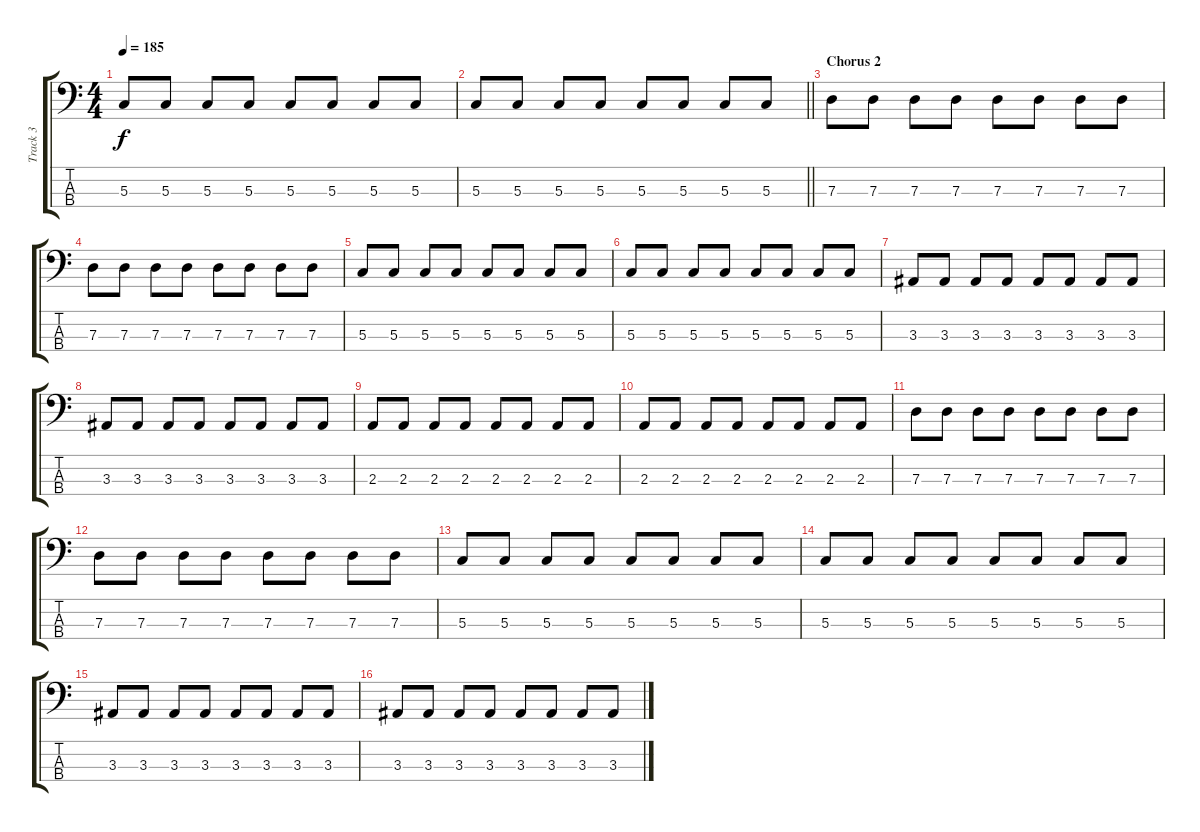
\track ("Track 3" "Track 3") {instrument electricbasspick}
\staff {score tabs}
\tuning (F2 C2 G1 C1) {hide}
\ts (4 4)
\tempo 185
\clef f4
\ks c
5.3.8{dy f} 5.3.8 5.3.8 5.3.8 5.3.8 5.3.8 5.3.8 5.3.8 |
\barLineRight lightlight
5.3.8 5.3.8 5.3.8 5.3.8 5.3.8 5.3.8 5.3.8 5.3.8 |
\section ("" "Chorus 2")
7.3.8 7.3.8 7.3.8 7.3.8 7.3.8 7.3.8 7.3.8 7.3.8 |
7.3.8 7.3.8 7.3.8 7.3.8 7.3.8 7.3.8 7.3.8 7.3.8 |
5.3.8 5.3.8 5.3.8 5.3.8 5.3.8 5.3.8 5.3.8 5.3.8 |
5.3.8 5.3.8 5.3.8 5.3.8 5.3.8 5.3.8 5.3.8 5.3.8 |
3.3.8 3.3.8 3.3.8 3.3.8 3.3.8 3.3.8 3.3.8 3.3.8 |
3.3.8 3.3.8 3.3.8 3.3.8 3.3.8 3.3.8 3.3.8 3.3.8 |
2.3.8 2.3.8 2.3.8 2.3.8 2.3.8 2.3.8 2.3.8 2.3.8 |
2.3.8 2.3.8 2.3.8 2.3.8 2.3.8 2.3.8 2.3.8 2.3.8 |
7.3.8 7.3.8 7.3.8 7.3.8 7.3.8 7.3.8 7.3.8 7.3.8 |
7.3.8 7.3.8 7.3.8 7.3.8 7.3.8 7.3.8 7.3.8 7.3.8 |
5.3.8 5.3.8 5.3.8 5.3.8 5.3.8 5.3.8 5.3.8 5.3.8 |
5.3.8 5.3.8 5.3.8 5.3.8 5.3.8 5.3.8 5.3.8 5.3.8 |
3.3.8 3.3.8 3.3.8 3.3.8 3.3.8 3.3.8 3.3.8 3.3.8 |
3.3.8 3.3.8 3.3.8 3.3.8 3.3.8 3.3.8 3.3.8 3.3.8
